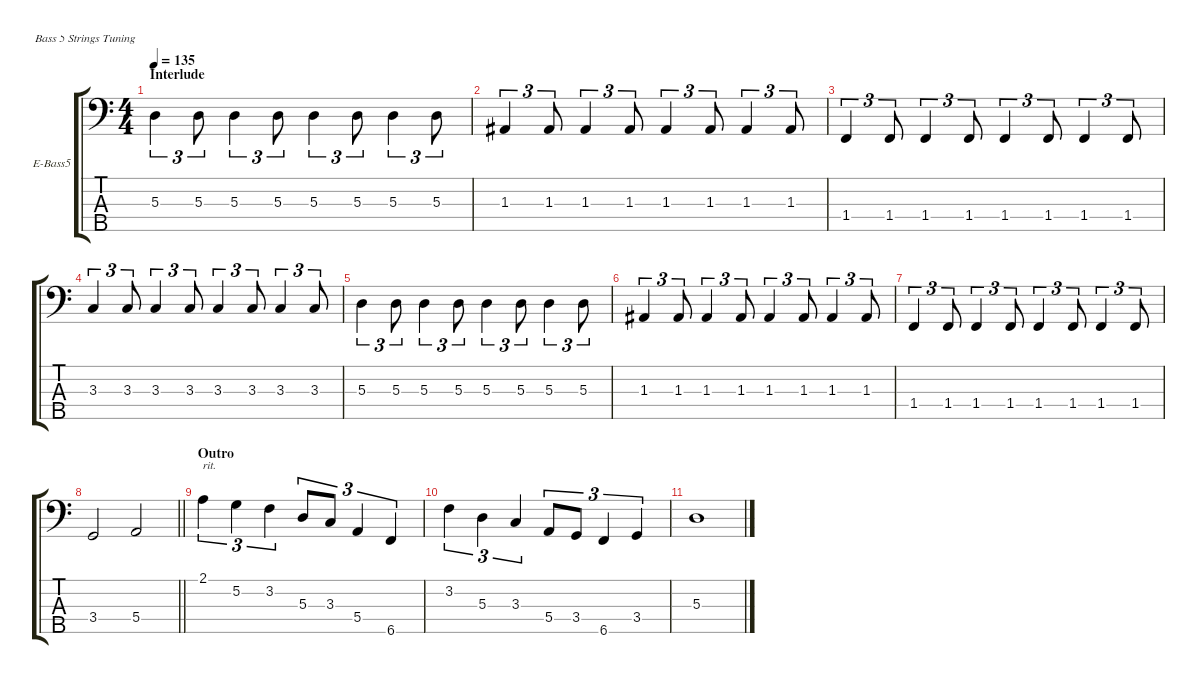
\hideDynamics
\bracketExtendMode groupsimilarinstruments
\firstSystemTrackNameOrientation horizontal
\otherSystemsTrackNameOrientation horizontal
\track ("Bass" "E-Bass5") {solo instrument electricbassfinger}
\staff {score tabs}
\tuning (G2 D2 A1 E1 B0)
\ts (4 4)
\section ("" "Interlude")
\tempo 135
\clef f4
\ks c
5.3.4{tu (3 2) dy f} 5.3.8{tu (3 2)} 5.3.4{tu (3 2)} 5.3.8{tu (3 2)} 5.3.4{tu (3 2)} 5.3.8{tu (3 2)} 5.3.4{tu (3 2)} 5.3.8{tu (3 2)} |
1.3.4{tu (3 2)} 1.3.8{tu (3 2)} 1.3.4{tu (3 2)} 1.3.8{tu (3 2)} 1.3.4{tu (3 2)} 1.3.8{tu (3 2)} 1.3.4{tu (3 2)} 1.3.8{tu (3 2)} |
1.4.4{tu (3 2)} 1.4.8{tu (3 2)} 1.4.4{tu (3 2)} 1.4.8{tu (3 2)} 1.4.4{tu (3 2)} 1.4.8{tu (3 2)} 1.4.4{tu (3 2)} 1.4.8{tu (3 2)} |
3.3.4{tu (3 2)} 3.3.8{tu (3 2)} 3.3.4{tu (3 2)} 3.3.8{tu (3 2)} 3.3.4{tu (3 2)} 3.3.8{tu (3 2)} 3.3.4{tu (3 2)} 3.3.8{tu (3 2)} |
5.3.4{tu (3 2)} 5.3.8{tu (3 2)} 5.3.4{tu (3 2)} 5.3.8{tu (3 2)} 5.3.4{tu (3 2)} 5.3.8{tu (3 2)} 5.3.4{tu (3 2)} 5.3.8{tu (3 2)} |
1.3.4{tu (3 2)} 1.3.8{tu (3 2)} 1.3.4{tu (3 2)} 1.3.8{tu (3 2)} 1.3.4{tu (3 2)} 1.3.8{tu (3 2)} 1.3.4{tu (3 2)} 1.3.8{tu (3 2)} |
1.4.4{tu (3 2)} 1.4.8{tu (3 2)} 1.4.4{tu (3 2)} 1.4.8{tu (3 2)} 1.4.4{tu (3 2)} 1.4.8{tu (3 2)} 1.4.4{tu (3 2)} 1.4.8{tu (3 2)} |
\barLineRight lightlight
3.4.2 5.4.2 |
\section ("" "Outro")
2.1.4{tu (3 2) txt "rit."} 5.2.4{tu (3 2)} 3.2.4{tu (3 2)} 5.3.8{tu (3 2)} 3.3.8{tu (3 2)} 5.4.4{tu (3 2)} 6.5.4{tu (3 2)} |
3.2.4{tu (3 2)} 5.3.4{tu (3 2)} 3.3.4{tu (3 2)} 5.4.8{tu (3 2)} 3.4.8{tu (3 2)} 6.5.4{tu (3 2)} 3.4.4{tu (3 2)} |
5.3.1
